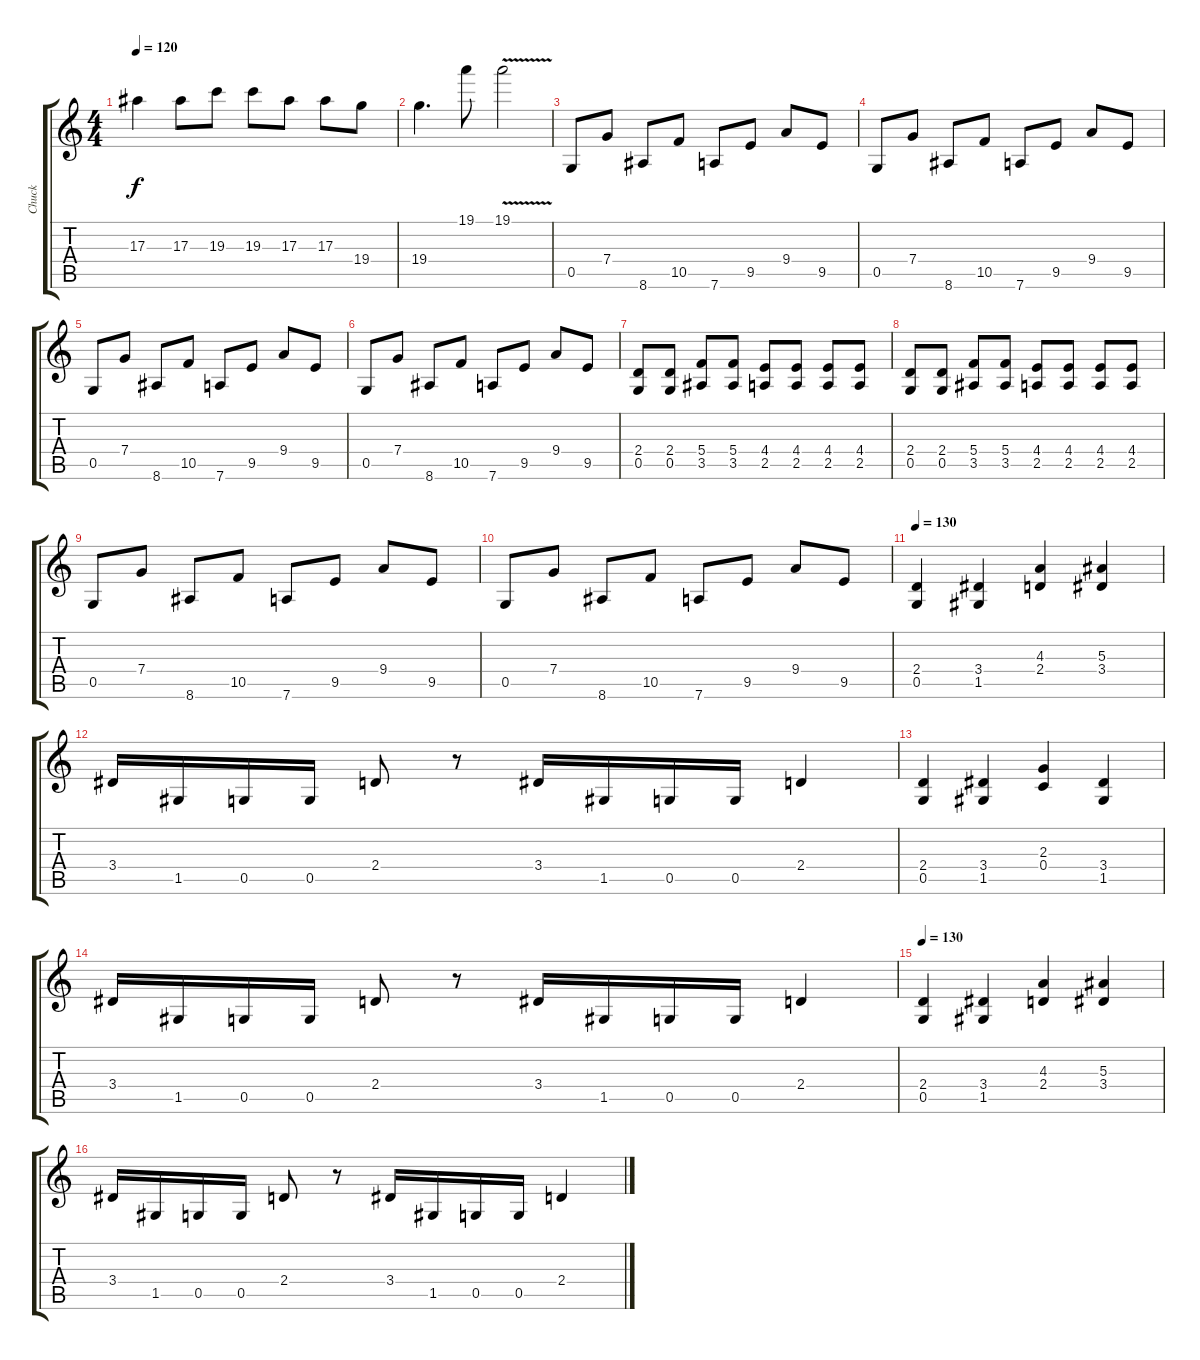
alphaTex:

\track ("Chuck" "Chuck") {instrument distortionguitar}
\staff {score tabs}
\tuning (D4 A3 F3 C3 G2 D2) {hide}
\ts (4 4)
\tempo 120
\clef g2
\ks c
17.3{t}.4{dy f} 17.3.8 19.3.8 19.3.8 17.3.8 17.3.8 19.4.8 |
19.4.4{d} 19.1.8 19.1{v}.2 |
0.5.8 7.4.8 8.6.8 10.5.8 7.6.8 9.5.8 9.4.8 9.5.8 |
0.5.8 7.4.8 8.6.8 10.5.8 7.6.8 9.5.8 9.4.8 9.5.8 |
0.5.8 7.4.8 8.6.8 10.5.8 7.6.8 9.5.8 9.4.8 9.5.8 |
0.5.8 7.4.8 8.6.8 10.5.8 7.6.8 9.5.8 9.4.8 9.5.8 |
(2.4 0.5).8 (2.4 0.5).8 (5.4 3.5).8 (5.4 3.5).8 (4.4 2.5).8 (4.4 2.5).8 (4.4 2.5).8 (4.4 2.5).8 |
(2.4 0.5).8 (2.4 0.5).8 (5.4 3.5).8 (5.4 3.5).8 (4.4 2.5).8 (4.4 2.5).8 (4.4 2.5).8 (4.4 2.5).8 |
0.5.8 7.4.8 8.6.8 10.5.8 7.6.8 9.5.8 9.4.8 9.5.8 |
0.5.8 7.4.8 8.6.8 10.5.8 7.6.8 9.5.8 9.4.8 9.5.8 |
\tempo 130
(2.4 0.5).4 (3.4 1.5).4 (4.3 2.4).4 (5.3 3.4).4 |
3.4.16 1.5.16 0.5.16 0.5.16 2.4.8 r.8 3.4.16 1.5.16 0.5.16 0.5.16 2.4.4 |
(2.4 0.5).4 (3.4 1.5).4 (2.3 0.4).4 (3.4 1.5).4 |
3.4.16 1.5.16 0.5.16 0.5.16 2.4.8 r.8 3.4.16 1.5.16 0.5.16 0.5.16 2.4.4 |
\tempo 130
(2.4 0.5).4 (3.4 1.5).4 (4.3 2.4).4 (5.3 3.4).4 |
3.4.16 1.5.16 0.5.16 0.5.16 2.4.8 r.8 3.4.16 1.5.16 0.5.16 0.5.16 2.4.4
